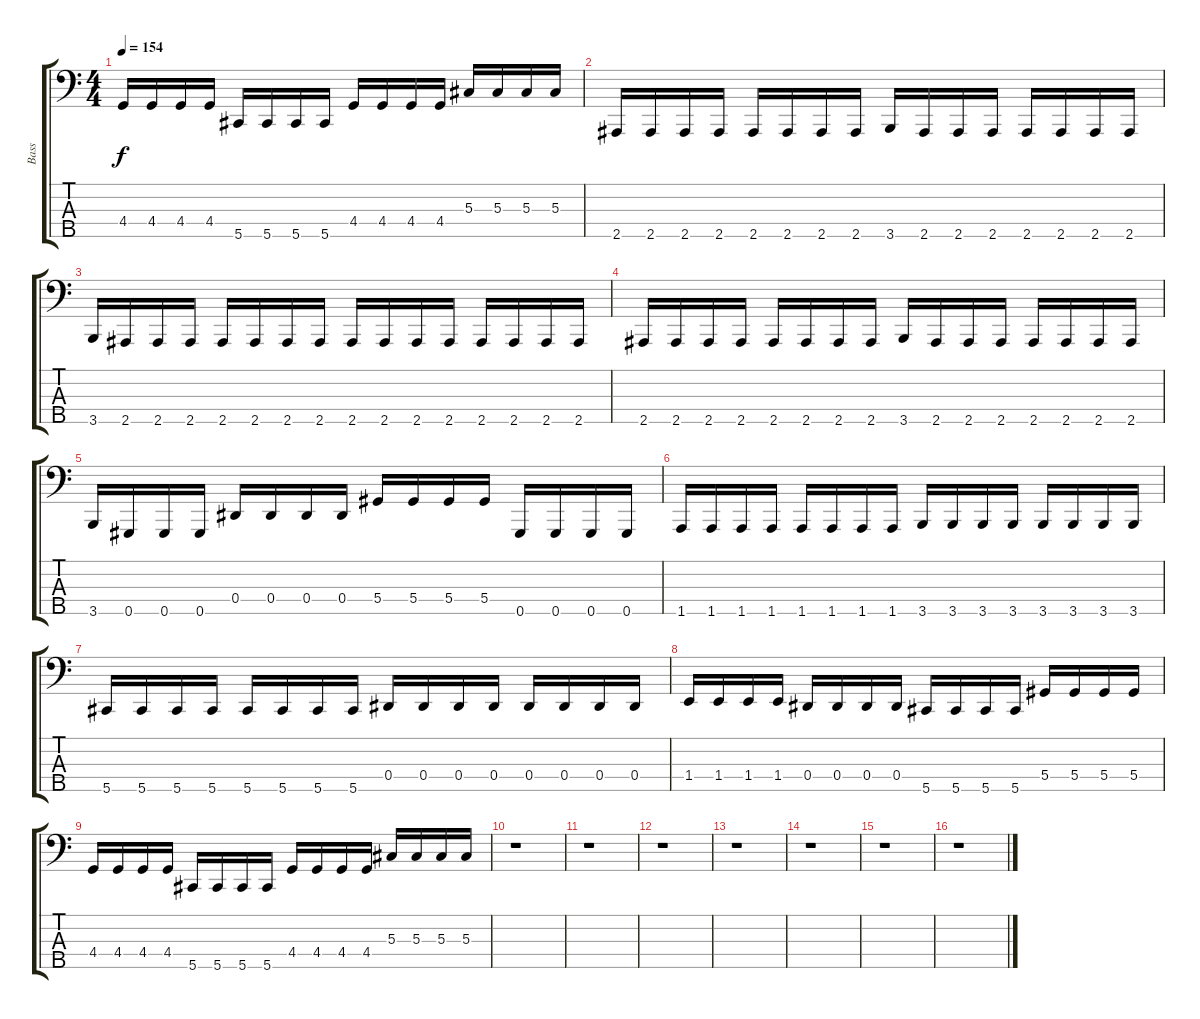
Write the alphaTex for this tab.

\track ("Bass" "Bass") {instrument electricbasspick}
\staff {score tabs}
\tuning (Gb2 Db2 Ab1 Eb1 Ab0) {hide}
\ts (4 4)
\tempo 154
\clef f4
\ks c
4.4.16{dy f} 4.4.16 4.4.16 4.4.16 5.5.16 5.5.16 5.5.16 5.5.16 4.4.16 4.4.16 4.4.16 4.4.16 5.3.16 5.3.16 5.3.16 5.3.16 |
2.5.16 2.5.16 2.5.16 2.5.16 2.5.16 2.5.16 2.5.16 2.5.16 3.5.16 2.5.16 2.5.16 2.5.16 2.5.16 2.5.16 2.5.16 2.5.16 |
3.5.16 2.5.16 2.5.16 2.5.16 2.5.16 2.5.16 2.5.16 2.5.16 2.5.16 2.5.16 2.5.16 2.5.16 2.5.16 2.5.16 2.5.16 2.5.16 |
2.5.16 2.5.16 2.5.16 2.5.16 2.5.16 2.5.16 2.5.16 2.5.16 3.5.16 2.5.16 2.5.16 2.5.16 2.5.16 2.5.16 2.5.16 2.5.16 |
3.5.16 0.5.16 0.5.16 0.5.16 0.4.16 0.4.16 0.4.16 0.4.16 5.4.16 5.4.16 5.4.16 5.4.16 0.5.16 0.5.16 0.5.16 0.5.16 |
1.5.16 1.5.16 1.5.16 1.5.16 1.5.16 1.5.16 1.5.16 1.5.16 3.5.16 3.5.16 3.5.16 3.5.16 3.5.16 3.5.16 3.5.16 3.5.16 |
5.5.16 5.5.16 5.5.16 5.5.16 5.5.16 5.5.16 5.5.16 5.5.16 0.4.16 0.4.16 0.4.16 0.4.16 0.4.16 0.4.16 0.4.16 0.4.16 |
1.4.16 1.4.16 1.4.16 1.4.16 0.4.16 0.4.16 0.4.16 0.4.16 5.5.16 5.5.16 5.5.16 5.5.16 5.4.16 5.4.16 5.4.16 5.4.16 |
4.4.16 4.4.16 4.4.16 4.4.16 5.5.16 5.5.16 5.5.16 5.5.16 4.4.16 4.4.16 4.4.16 4.4.16 5.3.16 5.3.16 5.3.16 5.3.16 |
r.1 |
r.1 |
r.1 |
r.1 |
r.1 |
r.1 |
r.1
